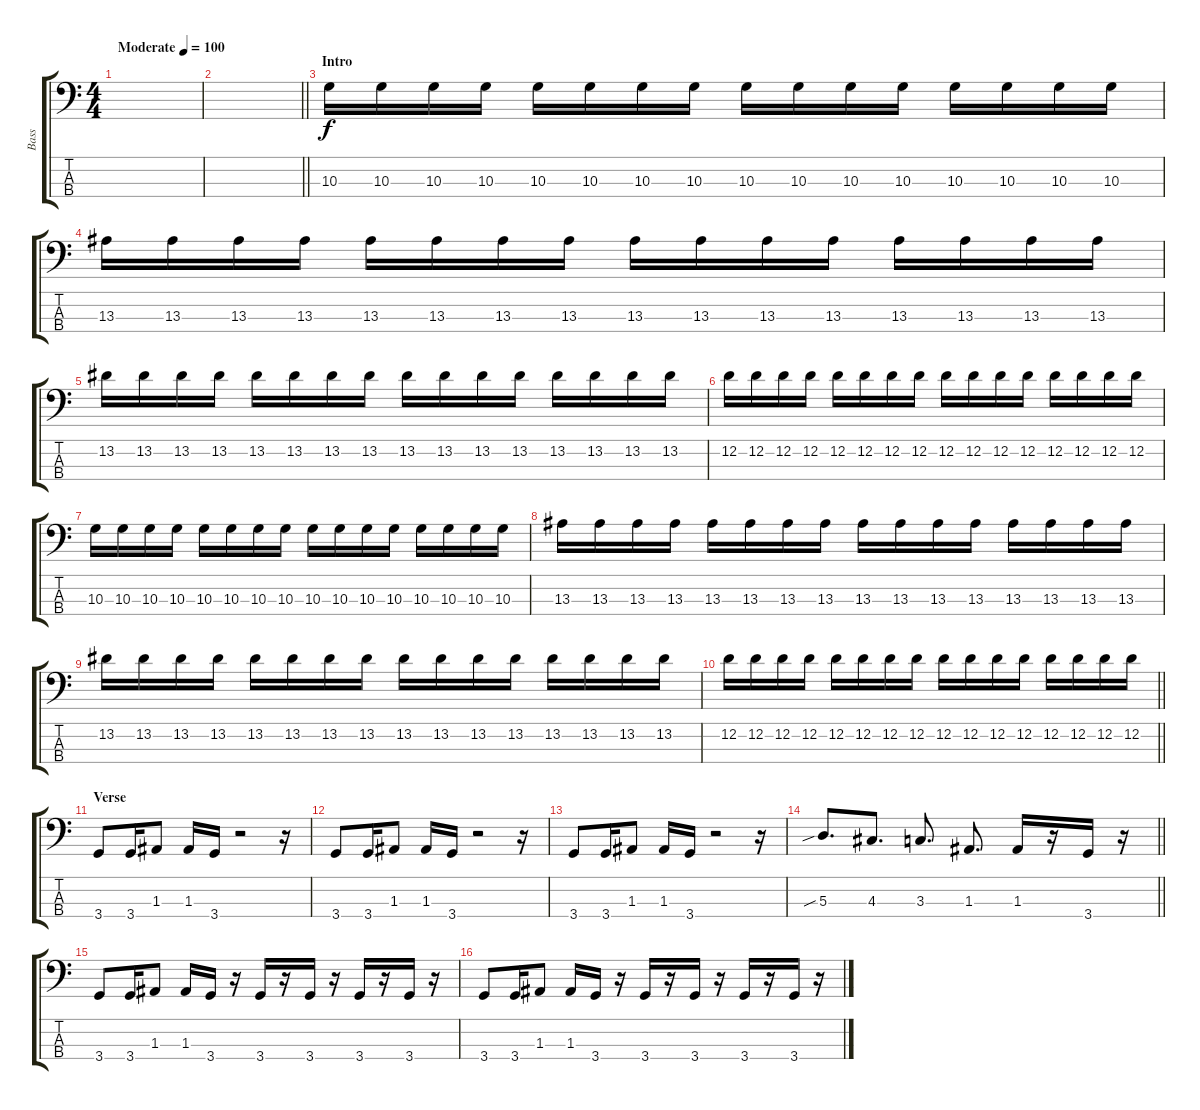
\track ("Bass" "Bass") {instrument electricbassfinger}
\staff {score tabs}
\tuning (G2 D2 A1 E1) {hide}
\ts (4 4)
\tempo (100 "Moderate")
\clef f4
\ks c
|
\barLineRight lightlight
|
\section ("" "Intro")
10.3.16 10.3.16 10.3.16 10.3.16 10.3.16 10.3.16 10.3.16 10.3.16 10.3.16 10.3.16 10.3.16 10.3.16 10.3.16 10.3.16 10.3.16 10.3.16 |
13.3.16 13.3.16 13.3.16 13.3.16 13.3.16 13.3.16 13.3.16 13.3.16 13.3.16 13.3.16 13.3.16 13.3.16 13.3.16 13.3.16 13.3.16 13.3.16 |
13.2.16 13.2.16 13.2.16 13.2.16 13.2.16 13.2.16 13.2.16 13.2.16 13.2.16 13.2.16 13.2.16 13.2.16 13.2.16 13.2.16 13.2.16 13.2.16 |
12.2.16 12.2.16 12.2.16 12.2.16 12.2.16 12.2.16 12.2.16 12.2.16 12.2.16 12.2.16 12.2.16 12.2.16 12.2.16 12.2.16 12.2.16 12.2.16 |
10.3.16 10.3.16 10.3.16 10.3.16 10.3.16 10.3.16 10.3.16 10.3.16 10.3.16 10.3.16 10.3.16 10.3.16 10.3.16 10.3.16 10.3.16 10.3.16 |
13.3.16 13.3.16 13.3.16 13.3.16 13.3.16 13.3.16 13.3.16 13.3.16 13.3.16 13.3.16 13.3.16 13.3.16 13.3.16 13.3.16 13.3.16 13.3.16 |
13.2.16 13.2.16 13.2.16 13.2.16 13.2.16 13.2.16 13.2.16 13.2.16 13.2.16 13.2.16 13.2.16 13.2.16 13.2.16 13.2.16 13.2.16 13.2.16 |
\barLineRight lightlight
12.2.16 12.2.16 12.2.16 12.2.16 12.2.16 12.2.16 12.2.16 12.2.16 12.2.16 12.2.16 12.2.16 12.2.16 12.2.16 12.2.16 12.2.16 12.2.16 |
\section ("" "Verse")
3.4.8 3.4.16 1.3.8 1.3.16 3.4.16 r.2 r.16 |
3.4.8 3.4.16 1.3.8 1.3.16 3.4.16 r.2 r.16 |
3.4.8 3.4.16 1.3.8 1.3.16 3.4.16 r.2 r.16 |
\barLineRight lightlight
5.3{sib}.8{d} 4.3.8{d} 3.3.8{d} 1.3.8{d} 1.3.16 r.16 3.4.16 r.16 |
3.4.8 3.4.16 1.3.8 1.3.16 3.4.16 r.16 3.4.16 r.16 3.4.16 r.16 3.4.16 r.16 3.4.16 r.16 |
3.4.8 3.4.16 1.3.8 1.3.16 3.4.16 r.16 3.4.16 r.16 3.4.16 r.16 3.4.16 r.16 3.4.16 r.16
